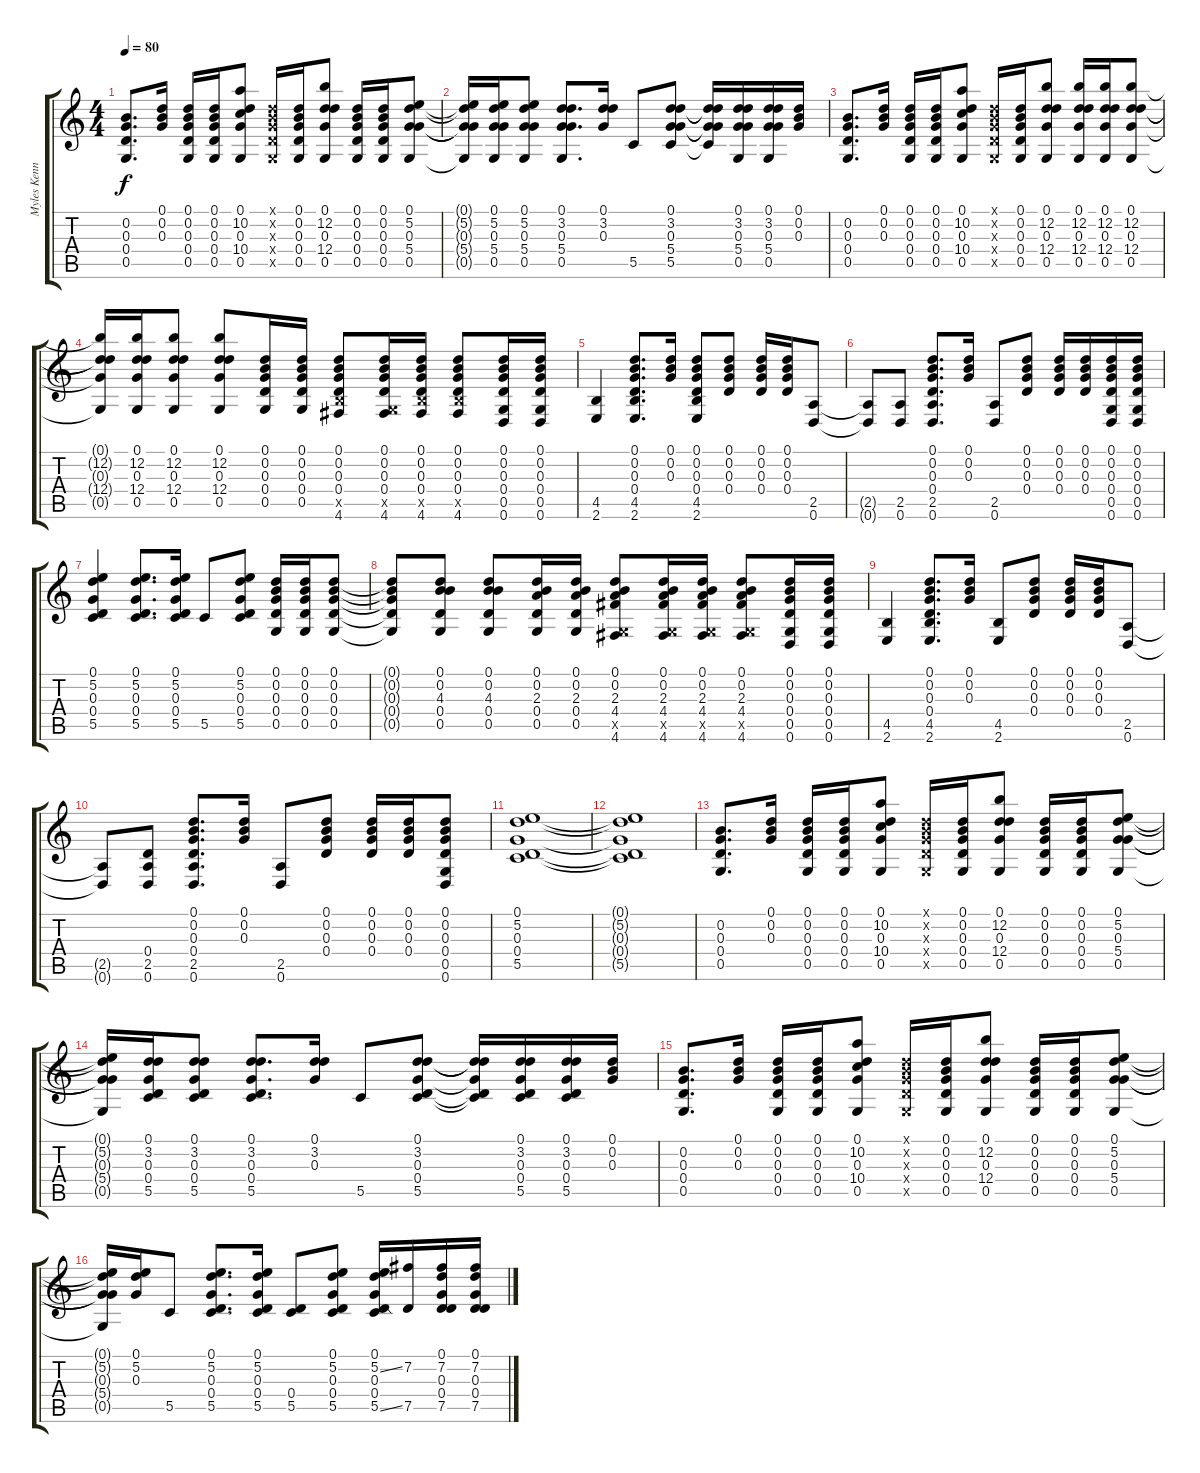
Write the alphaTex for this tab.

\track ("Myles Kennedy Acoustic" "Myles Kenn") {instrument acousticguitarnylon}
\staff {score tabs}
\tuning (D4 B3 G3 D3 G2 D2) {hide}
\ts (4 4)
\tempo 80
\clef g2
\ks c
(0.2 0.3 0.4 0.5).8{d dy f} (0.1 0.2 0.3).16 (0.1 0.2 0.3 0.4 0.5).16 (0.1 0.2 0.3 0.4 0.5).16 (0.1 10.2 0.3 10.4 0.5).8 (0.1{x} 0.2{x} 0.3{x} 0.4{x} 0.5{x}).16 (0.1 0.2 0.3 0.4 0.5).16 (0.1 12.2 0.3 12.4 0.5).8 (0.1 0.2 0.3 0.4 0.5).16 (0.1 0.2 0.3 0.4 0.5).16 (0.1 5.2 0.3 5.4 0.5).8 |
(0.1{t} 5.2{t} 0.3{t} 5.4{t} 0.5{t}).16 (0.1 5.2 0.3 5.4 0.5).16 (0.1 5.2 0.3 5.4 0.5).8 (0.1 3.2 0.3 5.4 0.5).8{d} (0.1 3.2 0.3).16 5.5.8 (0.1 3.2 0.3 5.4 5.5).8 (0.1{t} 3.2{t} 0.3{t} 5.4{t} 5.5{t}).16 (0.1 3.2 0.3 5.4 0.5).16 (0.1 3.2 0.3 5.4 0.5).16 (0.1 0.2 0.3).16 |
(0.2 0.3 0.4 0.5).8{d} (0.1 0.2 0.3).16 (0.1 0.2 0.3 0.4 0.5).16 (0.1 0.2 0.3 0.4 0.5).16 (0.1 10.2 0.3 10.4 0.5).8 (0.1{x} 0.2{x} 0.3{x} 0.4{x} 0.5{x}).16 (0.1 0.2 0.3 0.4 0.5).16 (0.1 12.2 0.3 12.4 0.5).8 (0.1 12.2 0.3 12.4 0.5).16 (0.1 12.2 0.3 12.4 0.5).16 (0.1 12.2 0.3 12.4 0.5).8 |
(0.1{t} 12.2{t} 0.3{t} 12.4{t} 0.5{t}).16 (0.1 12.2 0.3 12.4 0.5).16 (0.1 12.2 0.3 12.4 0.5).8 (0.1 12.2 0.3 12.4 0.5).8 (0.1 0.2 0.3 0.4 0.5).16 (0.1 0.2 0.3 0.4 0.5).16 (0.1 0.2 0.3 0.4 4.5{x} 4.6).8 (0.1 0.2 0.3 0.4 0.5{x} 4.6).16 (0.1 0.2 0.3 0.4 4.5{x} 4.6).16 (0.1 0.2 0.3 0.4 4.5{x} 4.6).8 (0.1 0.2 0.3 0.4 0.5 0.6).16 (0.1 0.2 0.3 0.4 0.5 0.6).16 |
(4.5 2.6).4 (0.1 0.2 0.3 0.4 4.5 2.6).8{d} (0.1 0.2 0.3).16 (0.1 0.2 0.3 0.4 4.5 2.6).8 (0.1 0.2 0.3 0.4).8 (0.1 0.2 0.3 0.4).16 (0.1 0.2 0.3 0.4).16 (2.5 0.6).8 |
(2.5{t} 0.6{t}).8 (2.5 0.6).8 (0.1 0.2 0.3 0.4 2.5 0.6).8{d} (0.1 0.2 0.3).16 (2.5 0.6).8 (0.1 0.2 0.3 0.4).8 (0.1 0.2 0.3 0.4).16 (0.1 0.2 0.3 0.4).16 (0.1 0.2 0.3 0.4 0.5 0.6).16 (0.1 0.2 0.3 0.4 0.5 0.6).16 |
(0.1 5.2 0.3 0.4 5.5).4 (0.1 5.2 0.3 0.4 5.5).8{d} (0.1 5.2 0.3 0.4 5.5).16 5.5.8 (0.1 5.2 0.3 0.4 5.5).8 (0.1 0.2 0.3 0.4 0.5).16 (0.1 0.2 0.3 0.4 0.5).16 (0.1 0.2 0.3 0.4 0.5).8 |
(0.1{t} 0.2{t} 0.3{t} 0.4{t} 0.5{t}).8 (0.1 0.2 4.3 0.4 0.5).8 (0.1 0.2 4.3 0.4 0.5).8 (0.1 0.2 2.3 0.4 0.5).16 (0.1 0.2 2.3 0.4 0.5).16 (0.1 0.2 2.3 4.4 0.5{x} 4.6).8 (0.1 0.2 2.3 4.4 0.5{x} 4.6).16 (0.1 0.2 2.3 4.4 0.5{x} 4.6).16 (0.1 0.2 2.3 4.4 0.5{x} 4.6).8 (0.1 0.2 0.3 0.4 0.5 0.6).16 (0.1 0.2 0.3 0.4 0.5 0.6).16 |
(4.5 2.6).4 (0.1 0.2 0.3 0.4 4.5 2.6).8{d} (0.1 0.2 0.3).16 (4.5 2.6).8 (0.1 0.2 0.3 0.4).8 (0.1 0.2 0.3 0.4).16 (0.1 0.2 0.3 0.4).16 (2.5 0.6).8 |
(2.5{t} 0.6{t}).8 (0.4 2.5 0.6).8 (0.1 0.2 0.3 0.4 2.5 0.6).8{d} (0.1 0.2 0.3).16 (2.5 0.6).8 (0.1 0.2 0.3 0.4).8 (0.1 0.2 0.3 0.4).16 (0.1 0.2 0.3 0.4).16 (0.1 0.2 0.3 0.4 0.5 0.6).8 |
(0.1 5.2 0.3 0.4 5.5).1 |
(0.1{t} 5.2{t} 0.3{t} 0.4{t} 5.5{t}).1 |
(0.2 0.3 0.4 0.5).8{d} (0.1 0.2 0.3).16 (0.1 0.2 0.3 0.4 0.5).16 (0.1 0.2 0.3 0.4 0.5).16 (0.1 10.2 0.3 10.4 0.5).8 (0.1{x} 0.2{x} 0.3{x} 0.4{x} 0.5{x}).16 (0.1 0.2 0.3 0.4 0.5).16 (0.1 12.2 0.3 12.4 0.5).8 (0.1 0.2 0.3 0.4 0.5).16 (0.1 0.2 0.3 0.4 0.5).16 (0.1 5.2 0.3 5.4 0.5).8 |
(0.1{t} 5.2{t} 0.3{t} 5.4{t} 0.5{t}).16 (0.1 3.2 0.3 0.4 5.5).16 (0.1 3.2 0.3 0.4 5.5).8 (0.1 3.2 0.3 0.4 5.5).8{d} (0.1 3.2 0.3).16 5.5.8 (0.1 3.2 0.3 0.4 5.5).8 (0.1{t} 3.2{t} 0.3{t} 0.4{t} 5.5{t}).16 (0.1 3.2 0.3 0.4 5.5).16 (0.1 3.2 0.3 0.4 5.5).16 (0.1 0.2 0.3).16 |
(0.2 0.3 0.4 0.5).8{d} (0.1 0.2 0.3).16 (0.1 0.2 0.3 0.4 0.5).16 (0.1 0.2 0.3 0.4 0.5).16 (0.1 10.2 0.3 10.4 0.5).8 (0.1{x} 0.2{x} 0.3{x} 0.4{x} 0.5{x}).16 (0.1 0.2 0.3 0.4 0.5).16 (0.1 12.2 0.3 12.4 0.5).8 (0.1 0.2 0.3 0.4 0.5).16 (0.1 0.2 0.3 0.4 0.5).16 (0.1 5.2 0.3 5.4 0.5).8 |
(0.1{t} 5.2{t} 0.3{t} 5.4{t} 0.5{t}).16 (0.1 5.2 0.3).16 5.5.8 (0.1 5.2 0.3 0.4 5.5).8{d} (0.1 5.2 0.3 0.4 5.5).16 (0.4 5.5).8 (0.1 5.2 0.3 0.4 5.5).8 (0.1 5.2{ss} 0.3 0.4 5.5{ss}).16 (7.2 7.5).16 (0.1 7.2 0.3 0.4 7.5).16 (0.1 7.2 0.3 0.4 7.5).16
